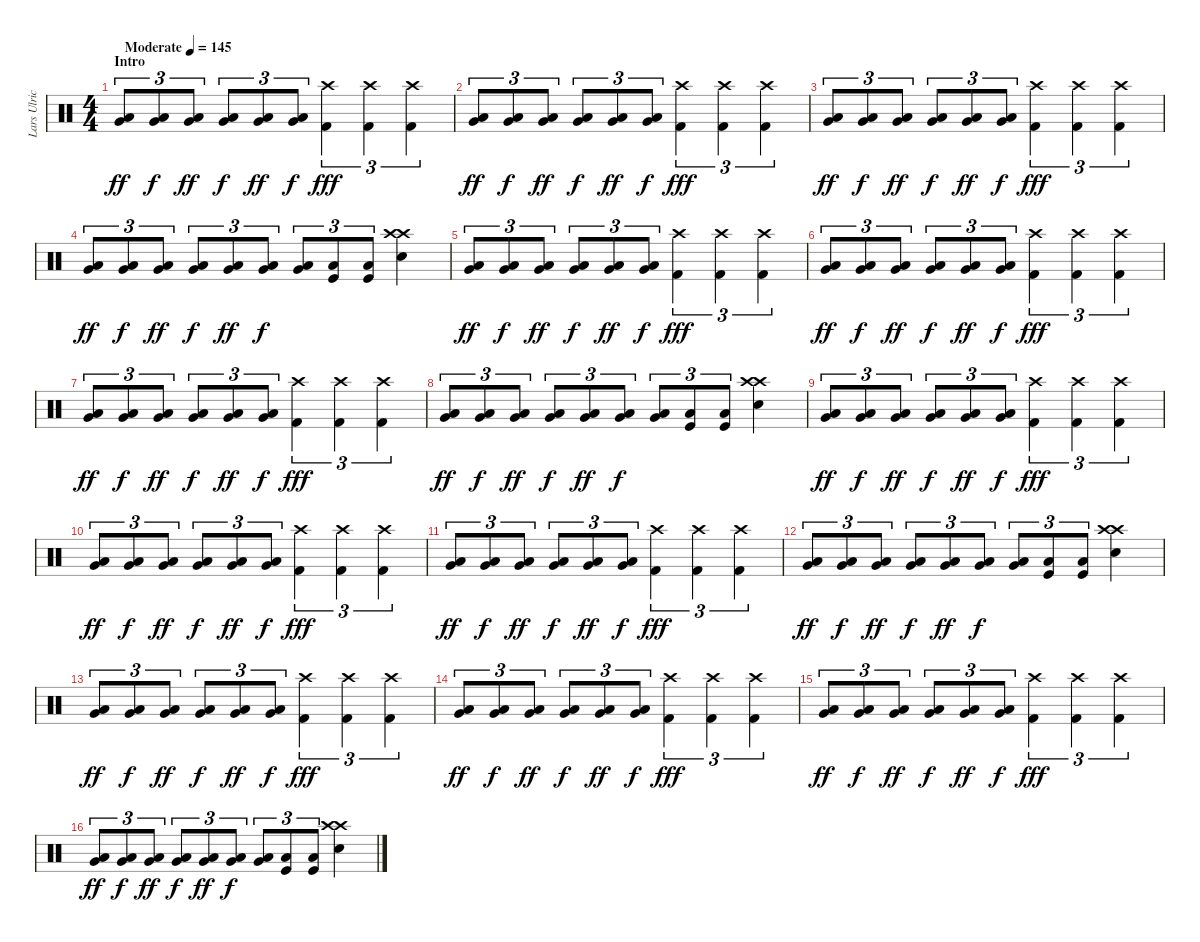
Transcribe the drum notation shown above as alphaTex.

\track ("Lars Ulrich" "Lars Ulric") {instrument percussion}
\staff {score}
\articulation defaults
\ts (4 4)
\section ("" "Intro")
\tempo (145 "Moderate")
\clef neutral
\ks c
("Low Tom (hit)" "Very Low Tom (hit)").8{tu (3 2) dy ff} ("Low Tom (hit)" "Very Low Tom (hit)").8{tu (3 2) dy f} ("Low Tom (hit)" "Very Low Tom (hit)").8{tu (3 2) dy ff} ("Low Tom (hit)" "Very Low Tom (hit)").8{tu (3 2) dy f} ("Low Tom (hit)" "Very Low Tom (hit)").8{tu (3 2) dy ff} ("Low Tom (hit)" "Very Low Tom (hit)").8{tu (3 2) dy f} ("Crash high (hit)" "Kick (hit) 2").4{tu (3 2) dy fff} ("Crash high (hit)" "Kick (hit) 2").4{tu (3 2)} ("Crash high (hit)" "Kick (hit) 2").4{tu (3 2)} |
("Low Tom (hit)" "Very Low Tom (hit)").8{tu (3 2) dy ff} ("Low Tom (hit)" "Very Low Tom (hit)").8{tu (3 2) dy f} ("Low Tom (hit)" "Very Low Tom (hit)").8{tu (3 2) dy ff} ("Low Tom (hit)" "Very Low Tom (hit)").8{tu (3 2) dy f} ("Low Tom (hit)" "Very Low Tom (hit)").8{tu (3 2) dy ff} ("Low Tom (hit)" "Very Low Tom (hit)").8{tu (3 2) dy f} ("Crash high (hit)" "Kick (hit) 2").4{tu (3 2) dy fff} ("Crash high (hit)" "Kick (hit) 2").4{tu (3 2)} ("Crash high (hit)" "Kick (hit) 2").4{tu (3 2)} |
("Low Tom (hit)" "Very Low Tom (hit)").8{tu (3 2) dy ff} ("Low Tom (hit)" "Very Low Tom (hit)").8{tu (3 2) dy f} ("Low Tom (hit)" "Very Low Tom (hit)").8{tu (3 2) dy ff} ("Low Tom (hit)" "Very Low Tom (hit)").8{tu (3 2) dy f} ("Low Tom (hit)" "Very Low Tom (hit)").8{tu (3 2) dy ff} ("Low Tom (hit)" "Very Low Tom (hit)").8{tu (3 2) dy f} ("Crash high (hit)" "Kick (hit) 2").4{tu (3 2) dy fff} ("Crash high (hit)" "Kick (hit) 2").4{tu (3 2)} ("Crash high (hit)" "Kick (hit) 2").4{tu (3 2)} |
("Low Tom (hit)" "Very Low Tom (hit)").8{tu (3 2) dy ff} ("Low Tom (hit)" "Very Low Tom (hit)").8{tu (3 2) dy f} ("Low Tom (hit)" "Very Low Tom (hit)").8{tu (3 2) dy ff} ("Low Tom (hit)" "Very Low Tom (hit)").8{tu (3 2) dy f} ("Low Tom (hit)" "Very Low Tom (hit)").8{tu (3 2) dy ff} ("Low Tom (hit)" "Very Low Tom (hit)").8{tu (3 2) dy f} ("Very Low Tom (hit)" "Low Floor Tom (hit)").8{tu (3 2)} ("Low Floor Tom (hit)" "Kick (hit)").8{tu (3 2)} ("Low Floor Tom (hit)" "Kick (hit)").8{tu (3 2)} ("Snare (hit) 2" "Crash high (hit)" "Crash high (hit)").4 |
("Low Tom (hit)" "Very Low Tom (hit)").8{tu (3 2) dy ff} ("Low Tom (hit)" "Very Low Tom (hit)").8{tu (3 2) dy f} ("Low Tom (hit)" "Very Low Tom (hit)").8{tu (3 2) dy ff} ("Low Tom (hit)" "Very Low Tom (hit)").8{tu (3 2) dy f} ("Low Tom (hit)" "Very Low Tom (hit)").8{tu (3 2) dy ff} ("Low Tom (hit)" "Very Low Tom (hit)").8{tu (3 2) dy f} ("Crash high (hit)" "Kick (hit) 2").4{tu (3 2) dy fff} ("Crash high (hit)" "Kick (hit) 2").4{tu (3 2)} ("Crash high (hit)" "Kick (hit) 2").4{tu (3 2)} |
("Low Tom (hit)" "Very Low Tom (hit)").8{tu (3 2) dy ff} ("Low Tom (hit)" "Very Low Tom (hit)").8{tu (3 2) dy f} ("Low Tom (hit)" "Very Low Tom (hit)").8{tu (3 2) dy ff} ("Low Tom (hit)" "Very Low Tom (hit)").8{tu (3 2) dy f} ("Low Tom (hit)" "Very Low Tom (hit)").8{tu (3 2) dy ff} ("Low Tom (hit)" "Very Low Tom (hit)").8{tu (3 2) dy f} ("Crash high (hit)" "Kick (hit) 2").4{tu (3 2) dy fff} ("Crash high (hit)" "Kick (hit) 2").4{tu (3 2)} ("Crash high (hit)" "Kick (hit) 2").4{tu (3 2)} |
("Low Tom (hit)" "Very Low Tom (hit)").8{tu (3 2) dy ff} ("Low Tom (hit)" "Very Low Tom (hit)").8{tu (3 2) dy f} ("Low Tom (hit)" "Very Low Tom (hit)").8{tu (3 2) dy ff} ("Low Tom (hit)" "Very Low Tom (hit)").8{tu (3 2) dy f} ("Low Tom (hit)" "Very Low Tom (hit)").8{tu (3 2) dy ff} ("Low Tom (hit)" "Very Low Tom (hit)").8{tu (3 2) dy f} ("Crash high (hit)" "Kick (hit) 2").4{tu (3 2) dy fff} ("Crash high (hit)" "Kick (hit) 2").4{tu (3 2)} ("Crash high (hit)" "Kick (hit) 2").4{tu (3 2)} |
("Low Tom (hit)" "Very Low Tom (hit)").8{tu (3 2) dy ff} ("Low Tom (hit)" "Very Low Tom (hit)").8{tu (3 2) dy f} ("Low Tom (hit)" "Very Low Tom (hit)").8{tu (3 2) dy ff} ("Low Tom (hit)" "Very Low Tom (hit)").8{tu (3 2) dy f} ("Low Tom (hit)" "Very Low Tom (hit)").8{tu (3 2) dy ff} ("Low Tom (hit)" "Very Low Tom (hit)").8{tu (3 2) dy f} ("Very Low Tom (hit)" "Low Floor Tom (hit)").8{tu (3 2)} ("Low Floor Tom (hit)" "Kick (hit)").8{tu (3 2)} ("Low Floor Tom (hit)" "Kick (hit)").8{tu (3 2)} ("Snare (hit) 2" "Crash high (hit)" "Crash high (hit)").4 |
("Low Tom (hit)" "Very Low Tom (hit)").8{tu (3 2) dy ff} ("Low Tom (hit)" "Very Low Tom (hit)").8{tu (3 2) dy f} ("Low Tom (hit)" "Very Low Tom (hit)").8{tu (3 2) dy ff} ("Low Tom (hit)" "Very Low Tom (hit)").8{tu (3 2) dy f} ("Low Tom (hit)" "Very Low Tom (hit)").8{tu (3 2) dy ff} ("Low Tom (hit)" "Very Low Tom (hit)").8{tu (3 2) dy f} ("Crash high (hit)" "Kick (hit) 2").4{tu (3 2) dy fff} ("Crash high (hit)" "Kick (hit) 2").4{tu (3 2)} ("Crash high (hit)" "Kick (hit) 2").4{tu (3 2)} |
("Low Tom (hit)" "Very Low Tom (hit)").8{tu (3 2) dy ff} ("Low Tom (hit)" "Very Low Tom (hit)").8{tu (3 2) dy f} ("Low Tom (hit)" "Very Low Tom (hit)").8{tu (3 2) dy ff} ("Low Tom (hit)" "Very Low Tom (hit)").8{tu (3 2) dy f} ("Low Tom (hit)" "Very Low Tom (hit)").8{tu (3 2) dy ff} ("Low Tom (hit)" "Very Low Tom (hit)").8{tu (3 2) dy f} ("Crash high (hit)" "Kick (hit) 2").4{tu (3 2) dy fff} ("Crash high (hit)" "Kick (hit) 2").4{tu (3 2)} ("Crash high (hit)" "Kick (hit) 2").4{tu (3 2)} |
("Low Tom (hit)" "Very Low Tom (hit)").8{tu (3 2) dy ff} ("Low Tom (hit)" "Very Low Tom (hit)").8{tu (3 2) dy f} ("Low Tom (hit)" "Very Low Tom (hit)").8{tu (3 2) dy ff} ("Low Tom (hit)" "Very Low Tom (hit)").8{tu (3 2) dy f} ("Low Tom (hit)" "Very Low Tom (hit)").8{tu (3 2) dy ff} ("Low Tom (hit)" "Very Low Tom (hit)").8{tu (3 2) dy f} ("Crash high (hit)" "Kick (hit) 2").4{tu (3 2) dy fff} ("Crash high (hit)" "Kick (hit) 2").4{tu (3 2)} ("Crash high (hit)" "Kick (hit) 2").4{tu (3 2)} |
("Low Tom (hit)" "Very Low Tom (hit)").8{tu (3 2) dy ff} ("Low Tom (hit)" "Very Low Tom (hit)").8{tu (3 2) dy f} ("Low Tom (hit)" "Very Low Tom (hit)").8{tu (3 2) dy ff} ("Low Tom (hit)" "Very Low Tom (hit)").8{tu (3 2) dy f} ("Low Tom (hit)" "Very Low Tom (hit)").8{tu (3 2) dy ff} ("Low Tom (hit)" "Very Low Tom (hit)").8{tu (3 2) dy f} ("Very Low Tom (hit)" "Low Floor Tom (hit)").8{tu (3 2)} ("Low Floor Tom (hit)" "Kick (hit)").8{tu (3 2)} ("Low Floor Tom (hit)" "Kick (hit)").8{tu (3 2)} ("Snare (hit) 2" "Crash high (hit)" "Crash high (hit)").4 |
("Low Tom (hit)" "Very Low Tom (hit)").8{tu (3 2) dy ff} ("Low Tom (hit)" "Very Low Tom (hit)").8{tu (3 2) dy f} ("Low Tom (hit)" "Very Low Tom (hit)").8{tu (3 2) dy ff} ("Low Tom (hit)" "Very Low Tom (hit)").8{tu (3 2) dy f} ("Low Tom (hit)" "Very Low Tom (hit)").8{tu (3 2) dy ff} ("Low Tom (hit)" "Very Low Tom (hit)").8{tu (3 2) dy f} ("Crash high (hit)" "Kick (hit) 2").4{tu (3 2) dy fff} ("Crash high (hit)" "Kick (hit) 2").4{tu (3 2)} ("Crash high (hit)" "Kick (hit) 2").4{tu (3 2)} |
("Low Tom (hit)" "Very Low Tom (hit)").8{tu (3 2) dy ff} ("Low Tom (hit)" "Very Low Tom (hit)").8{tu (3 2) dy f} ("Low Tom (hit)" "Very Low Tom (hit)").8{tu (3 2) dy ff} ("Low Tom (hit)" "Very Low Tom (hit)").8{tu (3 2) dy f} ("Low Tom (hit)" "Very Low Tom (hit)").8{tu (3 2) dy ff} ("Low Tom (hit)" "Very Low Tom (hit)").8{tu (3 2) dy f} ("Crash high (hit)" "Kick (hit) 2").4{tu (3 2) dy fff} ("Crash high (hit)" "Kick (hit) 2").4{tu (3 2)} ("Crash high (hit)" "Kick (hit) 2").4{tu (3 2)} |
("Low Tom (hit)" "Very Low Tom (hit)").8{tu (3 2) dy ff} ("Low Tom (hit)" "Very Low Tom (hit)").8{tu (3 2) dy f} ("Low Tom (hit)" "Very Low Tom (hit)").8{tu (3 2) dy ff} ("Low Tom (hit)" "Very Low Tom (hit)").8{tu (3 2) dy f} ("Low Tom (hit)" "Very Low Tom (hit)").8{tu (3 2) dy ff} ("Low Tom (hit)" "Very Low Tom (hit)").8{tu (3 2) dy f} ("Crash high (hit)" "Kick (hit) 2").4{tu (3 2) dy fff} ("Crash high (hit)" "Kick (hit) 2").4{tu (3 2)} ("Crash high (hit)" "Kick (hit) 2").4{tu (3 2)} |
("Low Tom (hit)" "Very Low Tom (hit)").8{tu (3 2) dy ff} ("Low Tom (hit)" "Very Low Tom (hit)").8{tu (3 2) dy f} ("Low Tom (hit)" "Very Low Tom (hit)").8{tu (3 2) dy ff} ("Low Tom (hit)" "Very Low Tom (hit)").8{tu (3 2) dy f} ("Low Tom (hit)" "Very Low Tom (hit)").8{tu (3 2) dy ff} ("Low Tom (hit)" "Very Low Tom (hit)").8{tu (3 2) dy f} ("Very Low Tom (hit)" "Low Floor Tom (hit)").8{tu (3 2)} ("Low Floor Tom (hit)" "Kick (hit)").8{tu (3 2)} ("Low Floor Tom (hit)" "Kick (hit)").8{tu (3 2)} ("Snare (hit) 2" "Crash high (hit)" "Crash high (hit)").4
